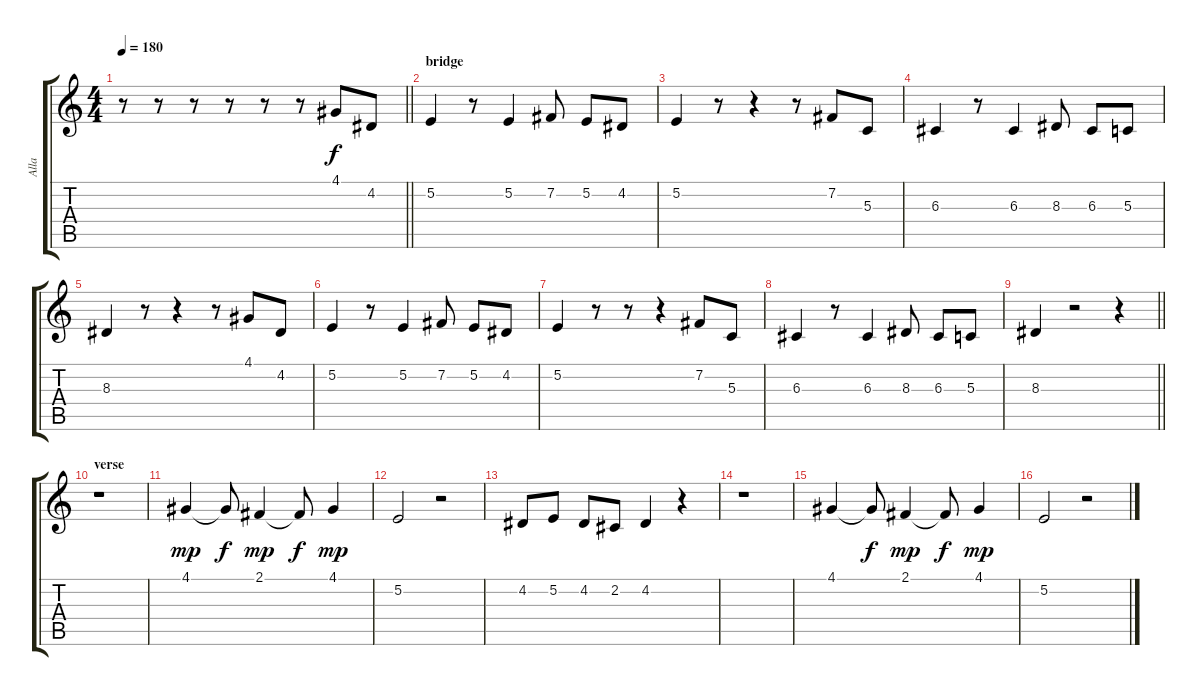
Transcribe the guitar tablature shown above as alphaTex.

\track ("Alla" "Alla") {instrument flute}
\staff {score tabs}
\tuning (E4 B3 G3 D3 A2 E2) {hide}
\ts (4 4)
\tempo 180
\clef g2
\barLineRight lightlight
\ks c
r.8{dy mp} r.8 r.8 r.8 r.8 r.8 4.1.8{dy f} 4.2.8 |
\section ("" "bridge")
5.2.4 r.8 5.2.4 7.2.8 5.2.8 4.2.8 |
5.2.4 r.8 r.4 r.8 7.2.8 5.3.8 |
6.3.4 r.8 6.3.4 8.3.8 6.3.8 5.3.8 |
8.3.4 r.8 r.4 r.8 4.1.8 4.2.8 |
5.2.4 r.8 5.2.4 7.2.8 5.2.8 4.2.8 |
5.2.4 r.8 r.8 r.4 7.2.8 5.3.8 |
6.3.4 r.8 6.3.4 8.3.8 6.3.8 5.3.8 |
\barLineRight lightlight
8.3.4 r.2 r.4 |
\section ("" "verse")
r.1 |
4.1.4{dy mp} 4.1{t}.8{dy f} 2.1.4{dy mp} 2.1{t}.8{dy f} 4.1.4{dy mp} |
5.2.2 r.2 |
4.2.8 5.2.8 4.2.8 2.2.8 4.2.4 r.4 |
r.1 |
4.1.4 4.1{t}.8{dy f} 2.1.4{dy mp} 2.1{t}.8{dy f} 4.1.4{dy mp} |
5.2.2 r.2
